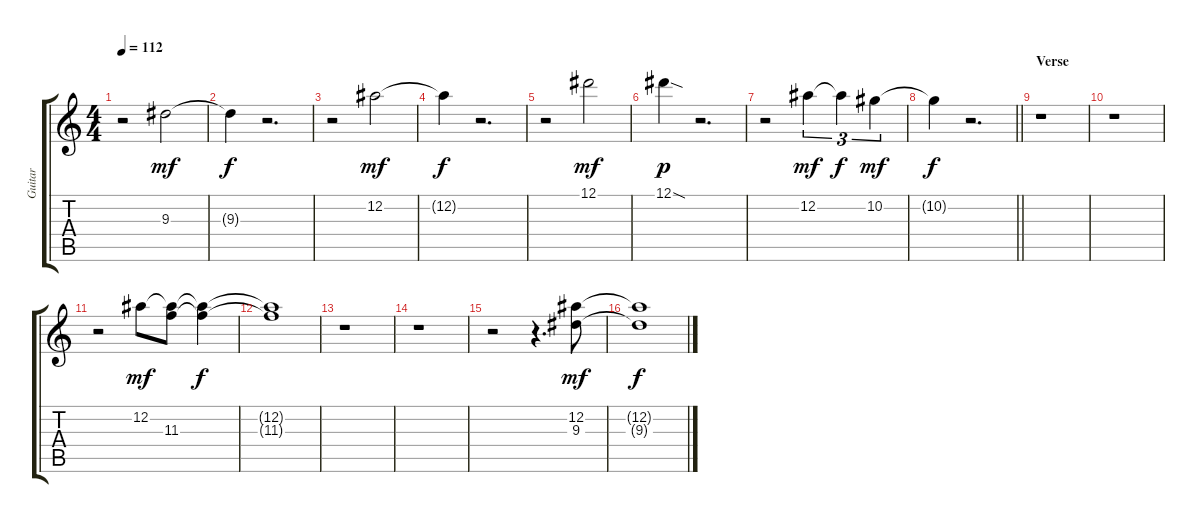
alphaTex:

\track ("Guitar" "Guitar") {instrument overdrivenguitar}
\staff {score tabs}
\tuning (Eb4 Bb3 Gb3 Db3 Ab2 Db2) {hide}
\ts (4 4)
\tempo 112
\clef g2
\ks c
r.2{dy mf instrument overdrivenguitar} 9.3.2 |
9.3{t}.4{dy f} r.2{d} |
r.2 12.2.2{dy mf} |
12.2{t}.4{dy f volume 0} r.2{d} |
r.2{volume 16} 12.1.2{dy mf} |
12.1{sod}.4{dy p} r.2{d} |
r.2 12.2.4{tu (3 2) dy mf} 12.2{t}.4{tu (3 2) dy f} 10.2.4{tu (3 2) dy mf} |
\barLineRight lightlight
10.2{t}.4{dy f volume 0} r.2{d} |
\section ("" "Verse")
r.1{volume 16} |
r.1 |
r.2 12.2.8{dy mf} (12.2{t} 11.3).8 (12.2{t} 11.3{t}).4{dy f} |
(12.2{t} 11.3{t}).1{volume 0} |
r.1{volume 16} |
r.1 |
r.2 r.4{d} (12.2 9.3).8{dy mf} |
(12.2{t} 9.3{t}).1{dy f volume 0}
